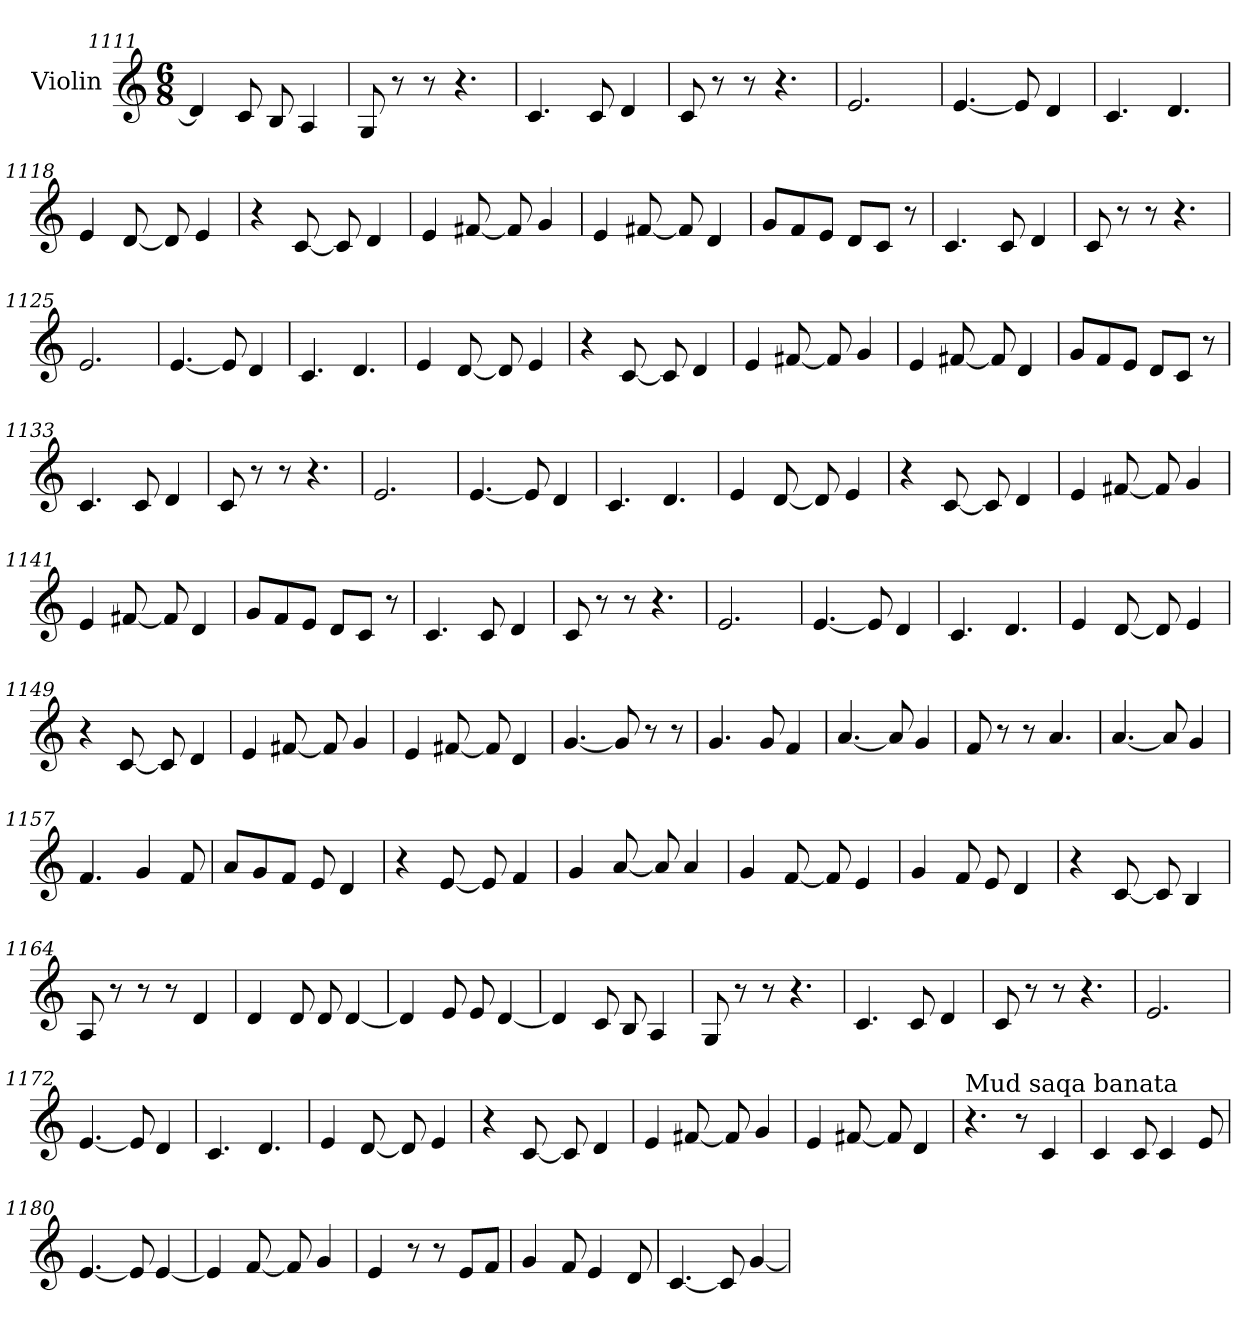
**kern
*part1
*staff1
*I"Violin
*clefG2
*k[]
*M6/8
=1111
4d/]
8c/
8B/
4A/
=1112
8G/
8r
8r
4.r
=1113
4.c/
8c/
4d/
=1114
8c/
8r
8r
4.r
=1115
2.e/
=1116
[4.e/
8e/]
4d/
!!LO:LB:g=z
=1117
4.c/
4.d/
=1118
4e/
[8d/
8d/]
4e/
=1119
4r
[8c/
8c/]
4d/
=1120
4e/
[8f#X/
8f#/]
4g/
=1121
4e/
[8f#X/
8f#/]
4d/
=1122
8g/L
8f/
8e/J
8d/L
8c/J
8r
!!LO:LB:g=z
=1123
4.c/
8c/
4d/
=1124
8c/
8r
8r
4.r
=1125
2.e/
=1126
[4.e/
8e/]
4d/
=1127
4.c/
4.d/
=1128
4e/
[8d/
8d/]
4e/
=1129
4r
[8c/
8c/]
4d/
!!LO:LB:g=z
=1130
4e/
[8f#X/
8f#/]
4g/
=1131
4e/
[8f#X/
8f#/]
4d/
=1132
8g/L
8f/
8e/J
8d/L
8c/J
8r
=1133
4.c/
8c/
4d/
=1134
8c/
8r
8r
4.r
=1135
2.e/
!!LO:PB:g=z
=1136
[4.e/
8e/]
4d/
=1137
4.c/
4.d/
=1138
4e/
[8d/
8d/]
4e/
=1139
4r
[8c/
8c/]
4d/
=1140
4e/
[8f#X/
8f#/]
4g/
=1141
4e/
[8f#X/
8f#/]
4d/
!!LO:LB:g=z
=1142
8g/L
8f/
8e/J
8d/L
8c/J
8r
=1143
4.c/
8c/
4d/
=1144
8c/
8r
8r
4.r
=1145
2.e/
=1146
[4.e/
8e/]
4d/
=1147
4.c/
4.d/
=1148
4e/
[8d/
8d/]
4e/
!!LO:LB:g=z
=1149
4r
[8c/
8c/]
4d/
=1150
4e/
[8f#X/
8f#/]
4g/
=1151
4e/
[8f#X/
8f#/]
4d/
=1152
[4.g/
8g/]
8r
8r
=1153
4.g/
8g/
4f/
=1154
[4.a/
8a/]
4g/
!!LO:LB:g=z
=1155
8f/
8r
8r
4.a/
=1156
[4.a/
8a/]
4g/
=1157
4.f/
4g/
8f/
=1158
8a/L
8g/
8f/J
8e/
4d/
=1159
4r
[8e/
8e/]
4f/
=1160
4g/
[8a/
8a/]
4a/
!!LO:LB:g=z
=1161
4g/
[8f/
8f/]
4e/
=1162
4g/
8f/
8e/
4d/
=1163
4r
[8c/
8c/]
4B/
=1164
8A/
8r
8r
8r
4d/
=1165
4d/
8d/
8d/
[4d/
=1166
4d/]
8e/
8e/
[4d/
!!LO:LB:g=z
=1167
4d/]
8c/
8B/
4A/
=1168
8G/
8r
8r
4.r
=1169
4.c/
8c/
4d/
=1170
8c/
8r
8r
4.r
=1171
2.e/
=1172
[4.e/
8e/]
4d/
=1173
4.c/
4.d/
!!LO:LB:g=z
=1174
4e/
[8d/
8d/]
4e/
=1175
4r
[8c/
8c/]
4d/
=1176
4e/
[8f#X/
8f#/]
4g/
=1177
4e/
[8f#X/
8f#/]
4d/
=1178
*MM180
!LO:TX:a:t=Mud saqa banata
4.r
8r
4c/
=1179
4c/
8c/
4c/
8e/
!!LO:LB:g=z
=1180
[4.e/
8e/]
[4e/
=1181
4e/]
[8f/
8f/]
4g/
=1182
4e/
8r
8r
8e/L
8f/J
=1183
4g/
8f/
4e/
8d/
=1184
[4.c/
8c/]
[4g/
=
*-
